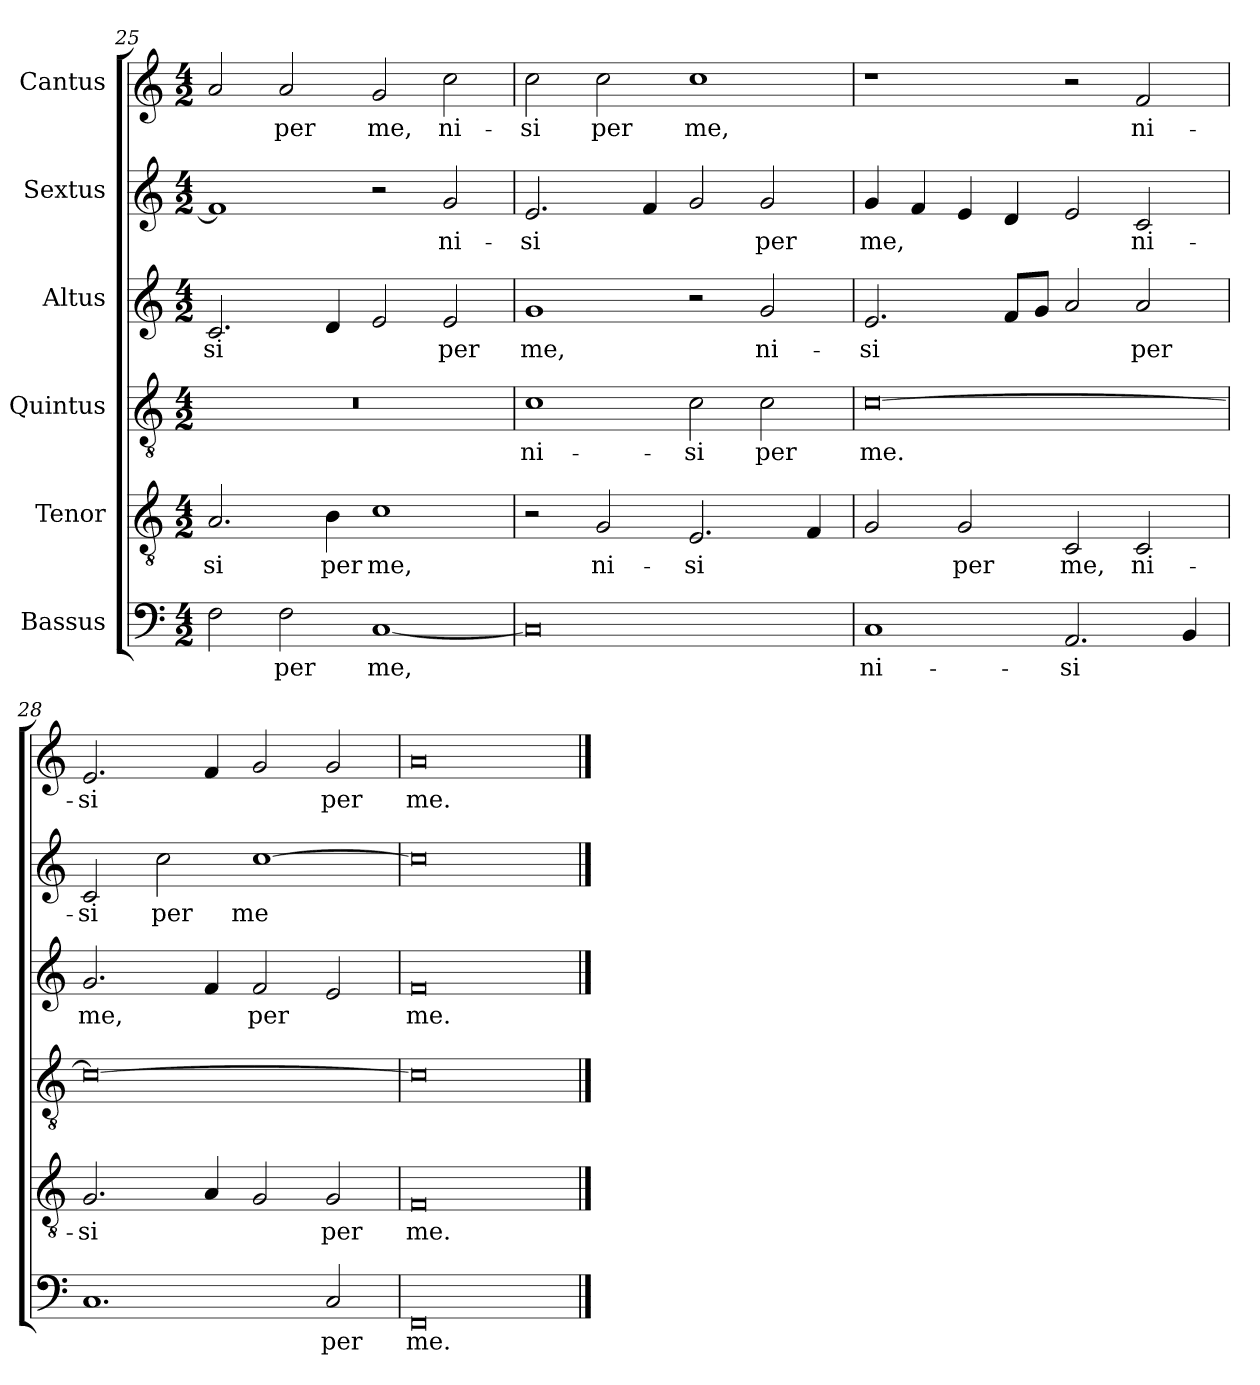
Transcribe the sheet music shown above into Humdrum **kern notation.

**kern	**text	**kern	**text	**kern	**text	**kern	**text	**kern	**text	**kern	**text
*part6	*part6	*part5	*part5	*part4	*part4	*part3	*part3	*part2	*part2	*part1	*part1
*staff6	*staff6	*staff5	*staff5	*staff4	*staff4	*staff3	*staff3	*staff2	*staff2	*staff1	*staff1
*I"Bassus	*	*I"Tenor	*	*I"Quintus	*	*I"Altus	*	*I"Sextus	*	*I"Cantus	*
!!LO:LB:g=z
*clefF4	*	*clefGv2	*	*clefGv2	*	*clefG2	*	*clefG2	*	*clefG2	*
*k[]	*	*k[]	*	*k[]	*	*k[]	*	*k[]	*	*k[]	*
*M4/2	*	*M4/2	*	*M4/2	*	*M4/2	*	*M4/2	*	*M4/2	*
=25	=25	=25	=25	=25	=25	=25	=25	=25	=25	=25	=25
!	!	!	!LO:LY:b	!	!	!	!LO:LY:b	!	!	!	!
2F\	.	2.A/	-si	0r	.	2.c/	-si	1f]	.	2a/	.
!	!LO:LY:b	!	!	!	!	!	!	!	!	!	!LO:LY:b
2F\	per	.	.	.	.	.	.	.	.	2a/	per
!	!	!	!LO:LY:b	!	!	!	!	!	!	!	!
.	.	4B\	per	.	.	4d/	.	.	.	.	.
!	!LO:LY:b	!	!LO:LY:b	!	!	!	!	!	!	!	!LO:LY:b
[1C	me,	1c	me,	.	.	2e/	.	2r	.	2g/	me,
!	!	!	!	!	!	!	!LO:LY:b	!	!LO:LY:b	!	!LO:LY:b
.	.	.	.	.	.	2e/	per	2g/	ni-	2cc\	ni-
=26	=26	=26	=26	=26	=26	=26	=26	=26	=26	=26	=26
!	!	!	!	!	!LO:LY:b	!	!LO:LY:b	!	!LO:LY:b	!	!LO:LY:b
0C]	.	2r	.	1c	ni-	1g	me,	2.e/	-si	2cc\	-si
!	!	!	!LO:LY:b	!	!	!	!	!	!	!	!LO:LY:b
.	.	2G/	ni-	.	.	.	.	.	.	2cc\	per
.	.	.	.	.	.	.	.	4f/	.	.	.
!	!	!	!LO:LY:b	!	!LO:LY:b	!	!	!	!	!	!LO:LY:b
.	.	2.E/	-si	2c\	-si	2r	.	2g/	.	1cc	me,
!	!	!	!	!	!LO:LY:b	!	!LO:LY:b	!	!LO:LY:b	!	!
.	.	.	.	2c\	per	2g/	ni-	2g/	per	.	.
.	.	4F/	.	.	.	.	.	.	.	.	.
=27	=27	=27	=27	=27	=27	=27	=27	=27	=27	=27	=27
!	!LO:LY:b	!	!	!	!LO:LY:b	!	!LO:LY:b	!	!LO:LY:b	!	!
1C	ni-	2G/	.	[0c	me.	2.e/	-si	4g/	me,	1r	.
.	.	.	.	.	.	.	.	4f/	.	.	.
!	!	!	!LO:LY:b	!	!	!	!	!	!	!	!
.	.	2G/	per	.	.	.	.	4e/	.	.	.
.	.	.	.	.	.	8f/L	.	4d/	.	.	.
.	.	.	.	.	.	8g/J	.	.	.	.	.
!	!LO:LY:b	!	!LO:LY:b	!	!	!	!	!	!	!	!
2.AA/	-si	2C/	me,	.	.	2a/	.	2e/	.	2r	.
!	!	!	!LO:LY:b	!	!	!	!LO:LY:b	!	!LO:LY:b	!	!LO:LY:b
.	.	2C/	ni-	.	.	2a/	per	2c/	ni-	2f/	ni-
4BB/	.	.	.	.	.	.	.	.	.	.	.
=28	=28	=28	=28	=28	=28	=28	=28	=28	=28	=28	=28
!	!	!	!LO:LY:b	!	!	!	!LO:LY:b	!	!LO:LY:b	!	!LO:LY:b
1.C	.	2.G/	-si	0c_	.	2.g/	me,	2c/	-si	2.e/	si
!	!	!	!	!	!	!	!	!	!LO:LY:b	!	!
.	.	.	.	.	.	.	.	2cc\	per	.	.
.	.	4A/	.	.	.	4f/	.	.	.	4f/	.
!	!	!	!	!	!	!	!LO:LY:b	!	!LO:LY:b	!	!
.	.	2G/	.	.	.	2f/	per	[1cc	me	2g/	.
!	!LO:LY:b	!	!LO:LY:b	!	!	!	!	!	!	!	!LO:LY:b
2C/	per	2G/	per	.	.	2e/	.	.	.	2g/	per
=29	=29	=29	=29	=29	=29	=29	=29	=29	=29	=29	=29
!	!LO:LY:b	!	!LO:LY:b	!	!	!	!LO:LY:b	!	!	!	!LO:LY:b
0FF	me.	0F	me.	0c]	.	0f	me.	0cc]	.	0a	me.
==	==	==	==	==	==	==	==	==	==	==	==
*-	*-	*-	*-	*-	*-	*-	*-	*-	*-	*-	*-
